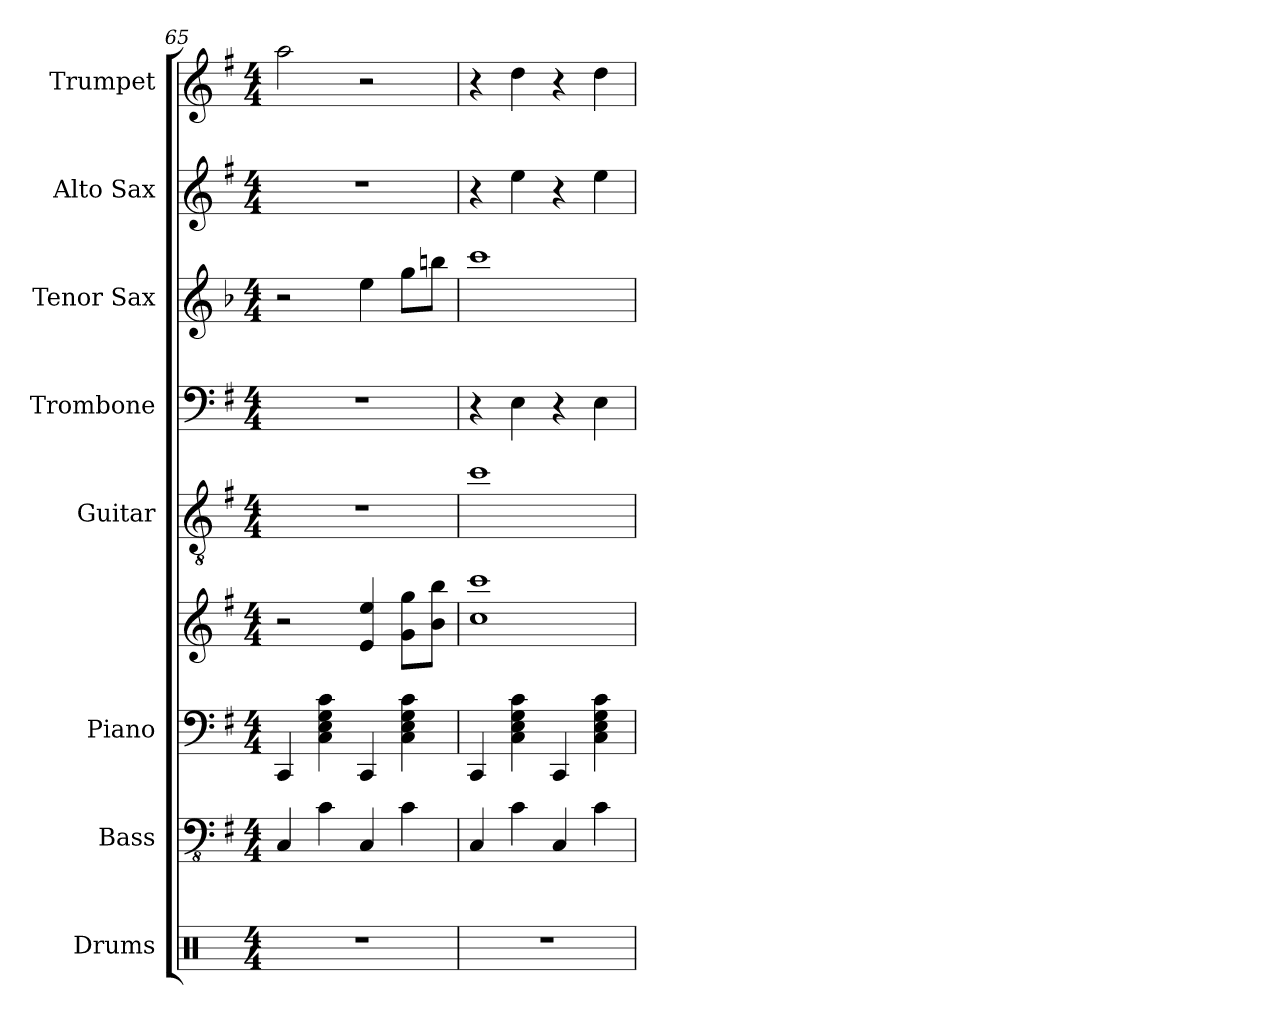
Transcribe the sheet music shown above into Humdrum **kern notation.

**kern	**kern	**kern	**kern	**kern	**kern	**kern	**kern	**kern
*part8	*part7	*part6	*part6	*part5	*part4	*part3	*part2	*part1
*staff9	*staff8	*staff7	*staff6	*staff5	*staff4	*staff3	*staff2	*staff1
*I"Drums	*I"Bass	*I"Piano	*	*I"Guitar	*I"Trombone	*I"Tenor Sax	*I"Alto Sax	*I"Trumpet
*I'Drums	*I'Bass	*I'Piano	*	*I'Gtr.	*I'Tbn.	*I'Tenor	*I'Alto	*I'Tpt.
*clefX	*clefFv4	*clefF4	*clefG2	*clefGv2	*clefF4	*clefG2	*clefG2	*clefG2
*	*	*	*	*	*	*ITrd8c14	*ITrd5c9	*ITrd1c2
*k[]	*k[f#]	*k[f#]	*k[f#]	*k[f#]	*k[f#]	*k[b-]	*k[b-e-]	*k[b-]
*M4/4	*M4/4	*M4/4	*M4/4	*M4/4	*M4/4	*M4/4	*M4/4	*M4/4
=65	=65	=65	=65	=65	=65	=65	=65	=65
1r	4CC/	4CC/	2r	1r	1r	2r	1r	2gg\
.	4C\	4C\ 4E\ 4G\ 4c\	.	.	.	.	.	.
.	4CC/	4CC/	4e/ 4ee/	.	.	4e\	.	2r
.	4C\	4C\ 4E\ 4G\ 4c\	8g\ 8gg\L	.	.	8g\L	.	.
.	.	.	8b\ 8bb\J	.	.	8bn\J	.	.
!!LO:PB:g=z
=66	=66	=66	=66	=66	=66	=66	=66	=66
1r	4CC/	4CC/	1cc 1ccc	1cc	4r	1cc	4r	4r
.	4C\	4C\ 4E\ 4G\ 4c\	.	.	4E\	.	4g\	4cc\
.	4CC/	4CC/	.	.	4r	.	4r	4r
.	4C\	4C\ 4E\ 4G\ 4c\	.	.	4E\	.	4g\	4cc\
=	=	=	=	=	=	=	=	=
*-	*-	*-	*-	*-	*-	*-	*-	*-
